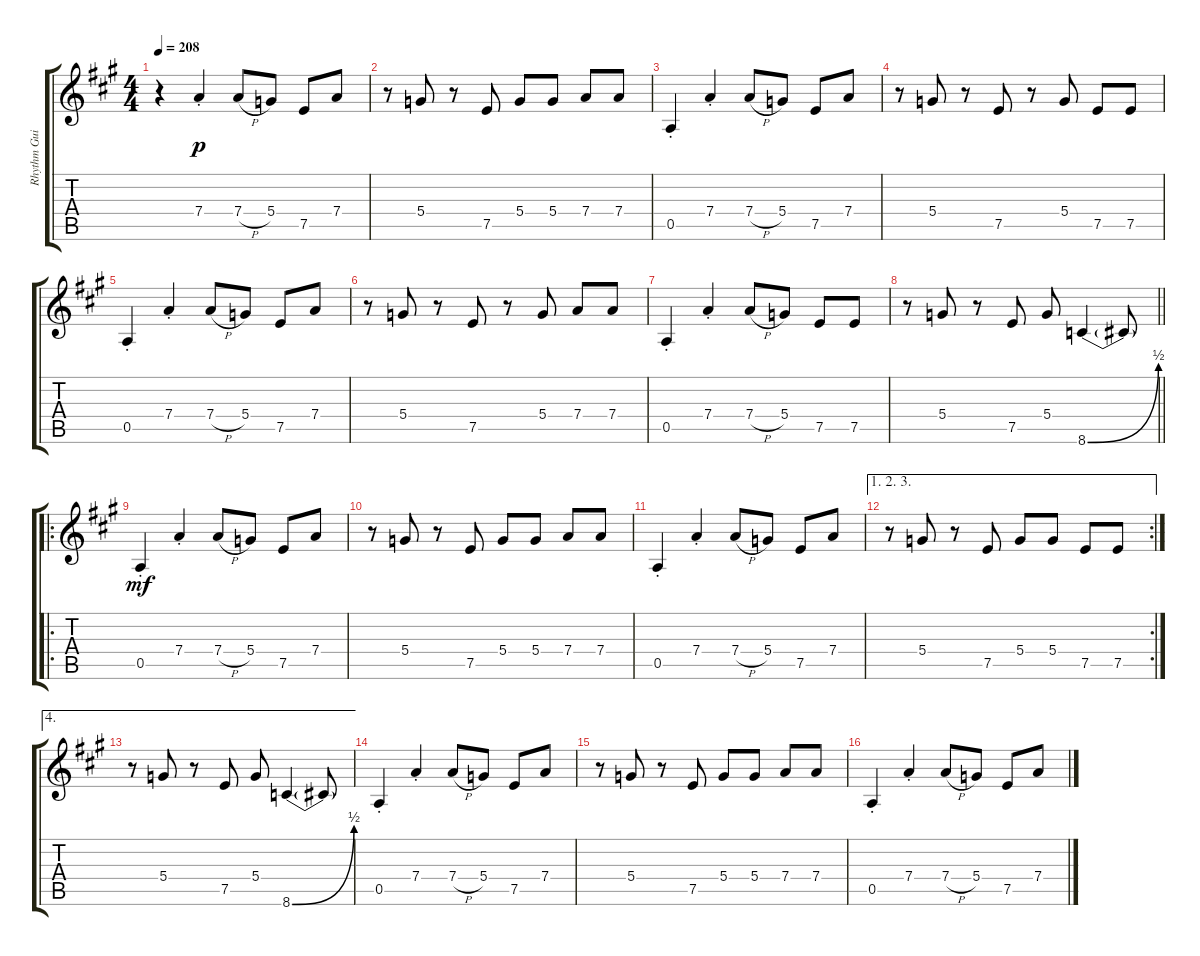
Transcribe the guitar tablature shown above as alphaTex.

\track ("Rhythm Guitar" "Rhythm Gui") {instrument electricguitarmuted}
\staff {score tabs}
\tuning (E4 B3 G3 D3 A2 E2) {hide}
\ts (4 4)
\tempo 208
\clef g2
\ks a
r.4{dy p instrument electricguitarmuted} 7.4{st}.4 7.4{h}.8 5.4.8 7.5.8 7.4.8 |
r.8 5.4.8 r.8 7.5.8 5.4.8 5.4.8 7.4.8 7.4.8 |
0.5{st}.4 7.4{st}.4 7.4{h}.8 5.4.8 7.5.8 7.4.8 |
r.8 5.4.8 r.8 7.5.8 r.8 5.4.8 7.5.8 7.5.8 |
0.5{st}.4 7.4{st}.4 7.4{h}.8 5.4.8 7.5.8 7.4.8 |
r.8 5.4.8 r.8 7.5.8 r.8 5.4.8 7.4.8 7.4.8 |
0.5{st}.4 7.4{st}.4 7.4{h}.8 5.4.8 7.5.8 7.5.8 |
\barLineRight lightlight
r.8 5.4.8 r.8 7.5.8 5.4.8 8.6{be (bend 0 0 60 2)}.4 8.6{t}.8 |
\ro
0.5{st}.4{dy mf} 7.4{st}.4 7.4{h}.8 5.4.8 7.5.8 7.4.8 |
r.8 5.4.8 r.8 7.5.8 5.4.8 5.4.8 7.4.8 7.4.8 |
0.5{st}.4 7.4{st}.4 7.4{h}.8 5.4.8 7.5.8 7.4.8 |
\ae (1 2 3)
\rc 2
r.8 5.4.8 r.8 7.5.8 5.4.8 5.4.8 7.5.8 7.5.8 |
\ae 4
r.8 5.4.8 r.8 7.5.8 5.4.8 8.6{be (bend 0 0 60 2)}.4 8.6{t}.8 |
0.5{st}.4 7.4{st}.4 7.4{h}.8 5.4.8 7.5.8 7.4.8 |
r.8 5.4.8 r.8 7.5.8 5.4.8 5.4.8 7.4.8 7.4.8 |
0.5{st}.4 7.4{st}.4 7.4{h}.8 5.4.8 7.5.8 7.4.8
